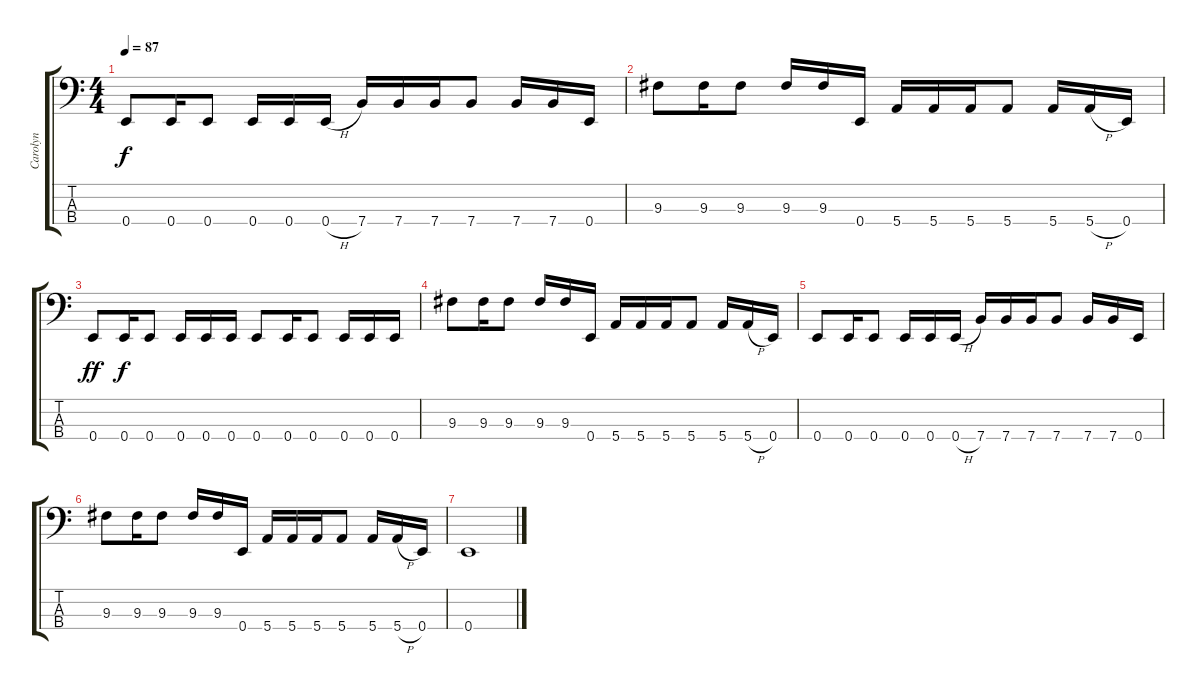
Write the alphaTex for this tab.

\track ("Carolyn" "Carolyn") {instrument electricbasspick}
\staff {score tabs}
\tuning (G2 D2 A1 E1) {hide}
\ts (4 4)
\tempo 87
\clef f4
\ks c
0.4.8{dy f} 0.4.16 0.4.8 0.4.16 0.4.16 0.4{h}.16 7.4.16 7.4.16 7.4.16 7.4.8 7.4.16 7.4.16 0.4.16 |
9.3.8 9.3.16 9.3.8 9.3.16 9.3.16 0.4.16 5.4.16 5.4.16 5.4.16 5.4.8 5.4.16 5.4{h}.16 0.4.16 |
0.4.8{dy ff} 0.4.16{dy f} 0.4.8 0.4.16 0.4.16 0.4.16 0.4.8 0.4.16 0.4.8 0.4.16 0.4.16 0.4.16 |
9.3.8 9.3.16 9.3.8 9.3.16 9.3.16 0.4.16 5.4.16 5.4.16 5.4.16 5.4.8 5.4.16 5.4{h}.16 0.4.16 |
0.4.8 0.4.16 0.4.8 0.4.16 0.4.16 0.4{h}.16 7.4.16 7.4.16 7.4.16 7.4.8 7.4.16 7.4.16 0.4.16 |
9.3.8 9.3.16 9.3.8 9.3.16 9.3.16 0.4.16 5.4.16 5.4.16 5.4.16 5.4.8 5.4.16 5.4{h}.16 0.4.16 |
0.4.1
